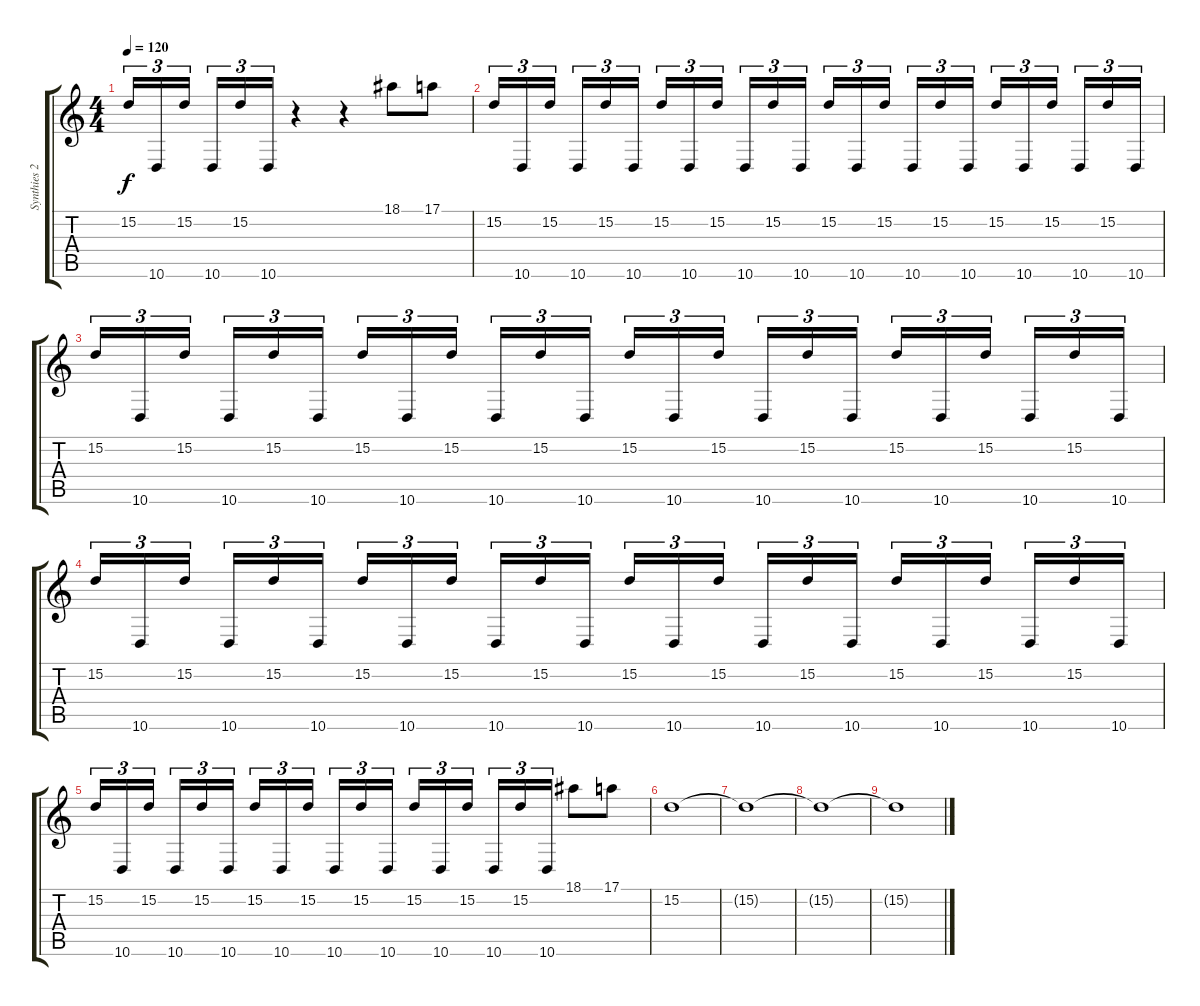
\track ("Synthies 2" "Synthies 2") {instrument lead2sawtooth}
\staff {score tabs}
\tuning (E4 B3 G3 D3 A2 E2) {hide}
\ts (4 4)
\tempo 120
\clef g2
\ks c
15.2.16{tu (3 2) dy f} 10.6.16{tu (3 2)} 15.2.16{tu (3 2) beam splitsecondary} 10.6.16{tu (3 2)} 15.2.16{tu (3 2)} 10.6.16{tu (3 2)} r.4 r.4 18.1.8 17.1.8 |
15.2.16{tu (3 2)} 10.6.16{tu (3 2)} 15.2.16{tu (3 2) beam splitsecondary} 10.6.16{tu (3 2)} 15.2.16{tu (3 2)} 10.6.16{tu (3 2)} 15.2.16{tu (3 2)} 10.6.16{tu (3 2)} 15.2.16{tu (3 2) beam splitsecondary} 10.6.16{tu (3 2)} 15.2.16{tu (3 2)} 10.6.16{tu (3 2)} 15.2.16{tu (3 2)} 10.6.16{tu (3 2)} 15.2.16{tu (3 2) beam splitsecondary} 10.6.16{tu (3 2)} 15.2.16{tu (3 2)} 10.6.16{tu (3 2)} 15.2.16{tu (3 2)} 10.6.16{tu (3 2)} 15.2.16{tu (3 2) beam splitsecondary} 10.6.16{tu (3 2)} 15.2.16{tu (3 2)} 10.6.16{tu (3 2)} |
15.2.16{tu (3 2)} 10.6.16{tu (3 2)} 15.2.16{tu (3 2) beam splitsecondary} 10.6.16{tu (3 2)} 15.2.16{tu (3 2)} 10.6.16{tu (3 2)} 15.2.16{tu (3 2)} 10.6.16{tu (3 2)} 15.2.16{tu (3 2) beam splitsecondary} 10.6.16{tu (3 2)} 15.2.16{tu (3 2)} 10.6.16{tu (3 2)} 15.2.16{tu (3 2)} 10.6.16{tu (3 2)} 15.2.16{tu (3 2) beam splitsecondary} 10.6.16{tu (3 2)} 15.2.16{tu (3 2)} 10.6.16{tu (3 2)} 15.2.16{tu (3 2)} 10.6.16{tu (3 2)} 15.2.16{tu (3 2) beam splitsecondary} 10.6.16{tu (3 2)} 15.2.16{tu (3 2)} 10.6.16{tu (3 2)} |
15.2.16{tu (3 2)} 10.6.16{tu (3 2)} 15.2.16{tu (3 2) beam splitsecondary} 10.6.16{tu (3 2)} 15.2.16{tu (3 2)} 10.6.16{tu (3 2)} 15.2.16{tu (3 2)} 10.6.16{tu (3 2)} 15.2.16{tu (3 2) beam splitsecondary} 10.6.16{tu (3 2)} 15.2.16{tu (3 2)} 10.6.16{tu (3 2)} 15.2.16{tu (3 2)} 10.6.16{tu (3 2)} 15.2.16{tu (3 2) beam splitsecondary} 10.6.16{tu (3 2)} 15.2.16{tu (3 2)} 10.6.16{tu (3 2)} 15.2.16{tu (3 2)} 10.6.16{tu (3 2)} 15.2.16{tu (3 2) beam splitsecondary} 10.6.16{tu (3 2)} 15.2.16{tu (3 2)} 10.6.16{tu (3 2)} |
15.2.16{tu (3 2)} 10.6.16{tu (3 2)} 15.2.16{tu (3 2) beam splitsecondary} 10.6.16{tu (3 2)} 15.2.16{tu (3 2)} 10.6.16{tu (3 2)} 15.2.16{tu (3 2)} 10.6.16{tu (3 2)} 15.2.16{tu (3 2) beam splitsecondary} 10.6.16{tu (3 2)} 15.2.16{tu (3 2)} 10.6.16{tu (3 2)} 15.2.16{tu (3 2)} 10.6.16{tu (3 2)} 15.2.16{tu (3 2) beam splitsecondary} 10.6.16{tu (3 2)} 15.2.16{tu (3 2)} 10.6.16{tu (3 2)} 18.1.8 17.1.8 |
15.2.1 |
15.2{t}.1 |
15.2{t}.1 |
15.2{t}.1
